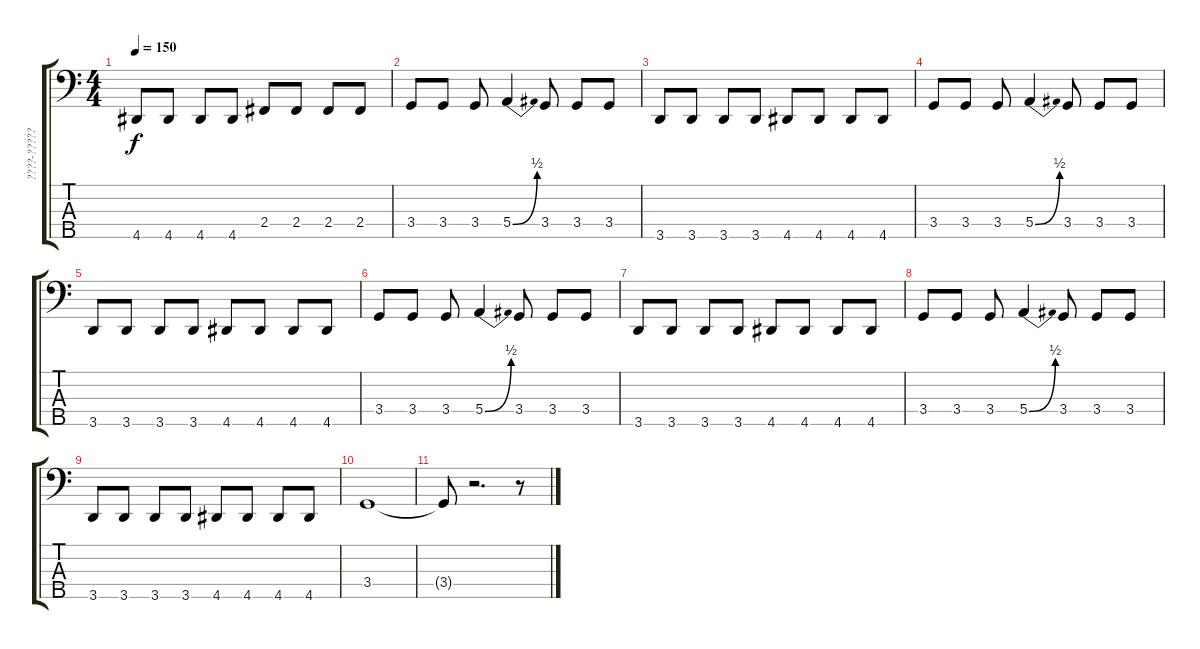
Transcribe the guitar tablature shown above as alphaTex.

\track ("????-??????" "????-?????") {instrument electricbassfinger}
\staff {score tabs}
\tuning (G2 D2 A1 E1 B0) {hide}
\ts (4 4)
\tempo 150
\clef f4
\ks c
4.5.8{dy f} 4.5.8 4.5.8 4.5.8 2.4.8 2.4.8 2.4.8 2.4.8 |
3.4.8 3.4.8 3.4.8 5.4{be (bend 0 0 60 2)}.4 3.4.8 3.4.8 3.4.8 |
3.5.8 3.5.8 3.5.8 3.5.8 4.5.8 4.5.8 4.5.8 4.5.8 |
3.4.8 3.4.8 3.4.8 5.4{be (bend 0 0 60 2)}.4 3.4.8 3.4.8 3.4.8 |
3.5.8 3.5.8 3.5.8 3.5.8 4.5.8 4.5.8 4.5.8 4.5.8 |
3.4.8 3.4.8 3.4.8 5.4{be (bend 0 0 60 2)}.4 3.4.8 3.4.8 3.4.8 |
3.5.8 3.5.8 3.5.8 3.5.8 4.5.8 4.5.8 4.5.8 4.5.8 |
3.4.8 3.4.8 3.4.8 5.4{be (bend 0 0 60 2)}.4 3.4.8 3.4.8 3.4.8 |
3.5.8 3.5.8 3.5.8 3.5.8 4.5.8 4.5.8 4.5.8 4.5.8 |
3.4.1 |
3.4{t}.8 r.2{d} r.8
